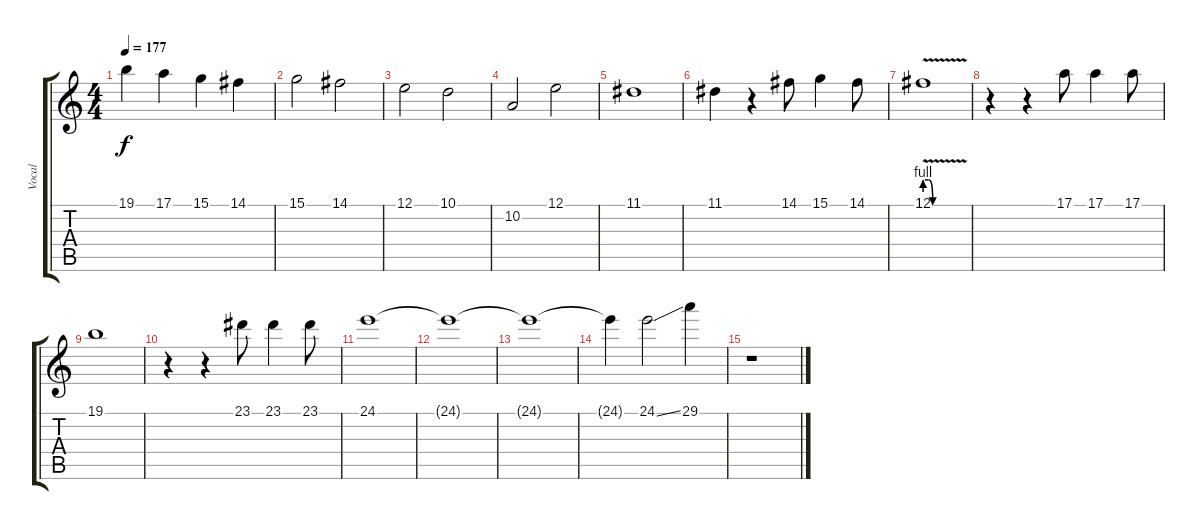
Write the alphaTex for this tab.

\track ("Vocal" "Vocal") {instrument lead2sawtooth}
\staff {score tabs}
\tuning (E4 B3 G3 D3 A2 E2) {hide}
\ts (4 4)
\tempo 177
\clef g2
\ks c
19.1.4{dy f} 17.1.4 15.1.4 14.1.4 |
15.1.2 14.1.2 |
12.1.2 10.1.2 |
10.2.2 12.1.2 |
11.1.1 |
11.1.4 r.4 14.1.8 15.1.4 14.1.8 |
12.1{be (custom 0 4 5 4 11 0 40 0 60 0) v}.1 |
r.4 r.4 17.1.8 17.1.4 17.1.8 |
19.1.1 |
r.4 r.4 23.1.8 23.1.4 23.1.8 |
24.1.1 |
24.1{t}.1 |
24.1{t}.1 |
24.1{t}.4 24.1{ss}.2 29.1.4 |
r.1
